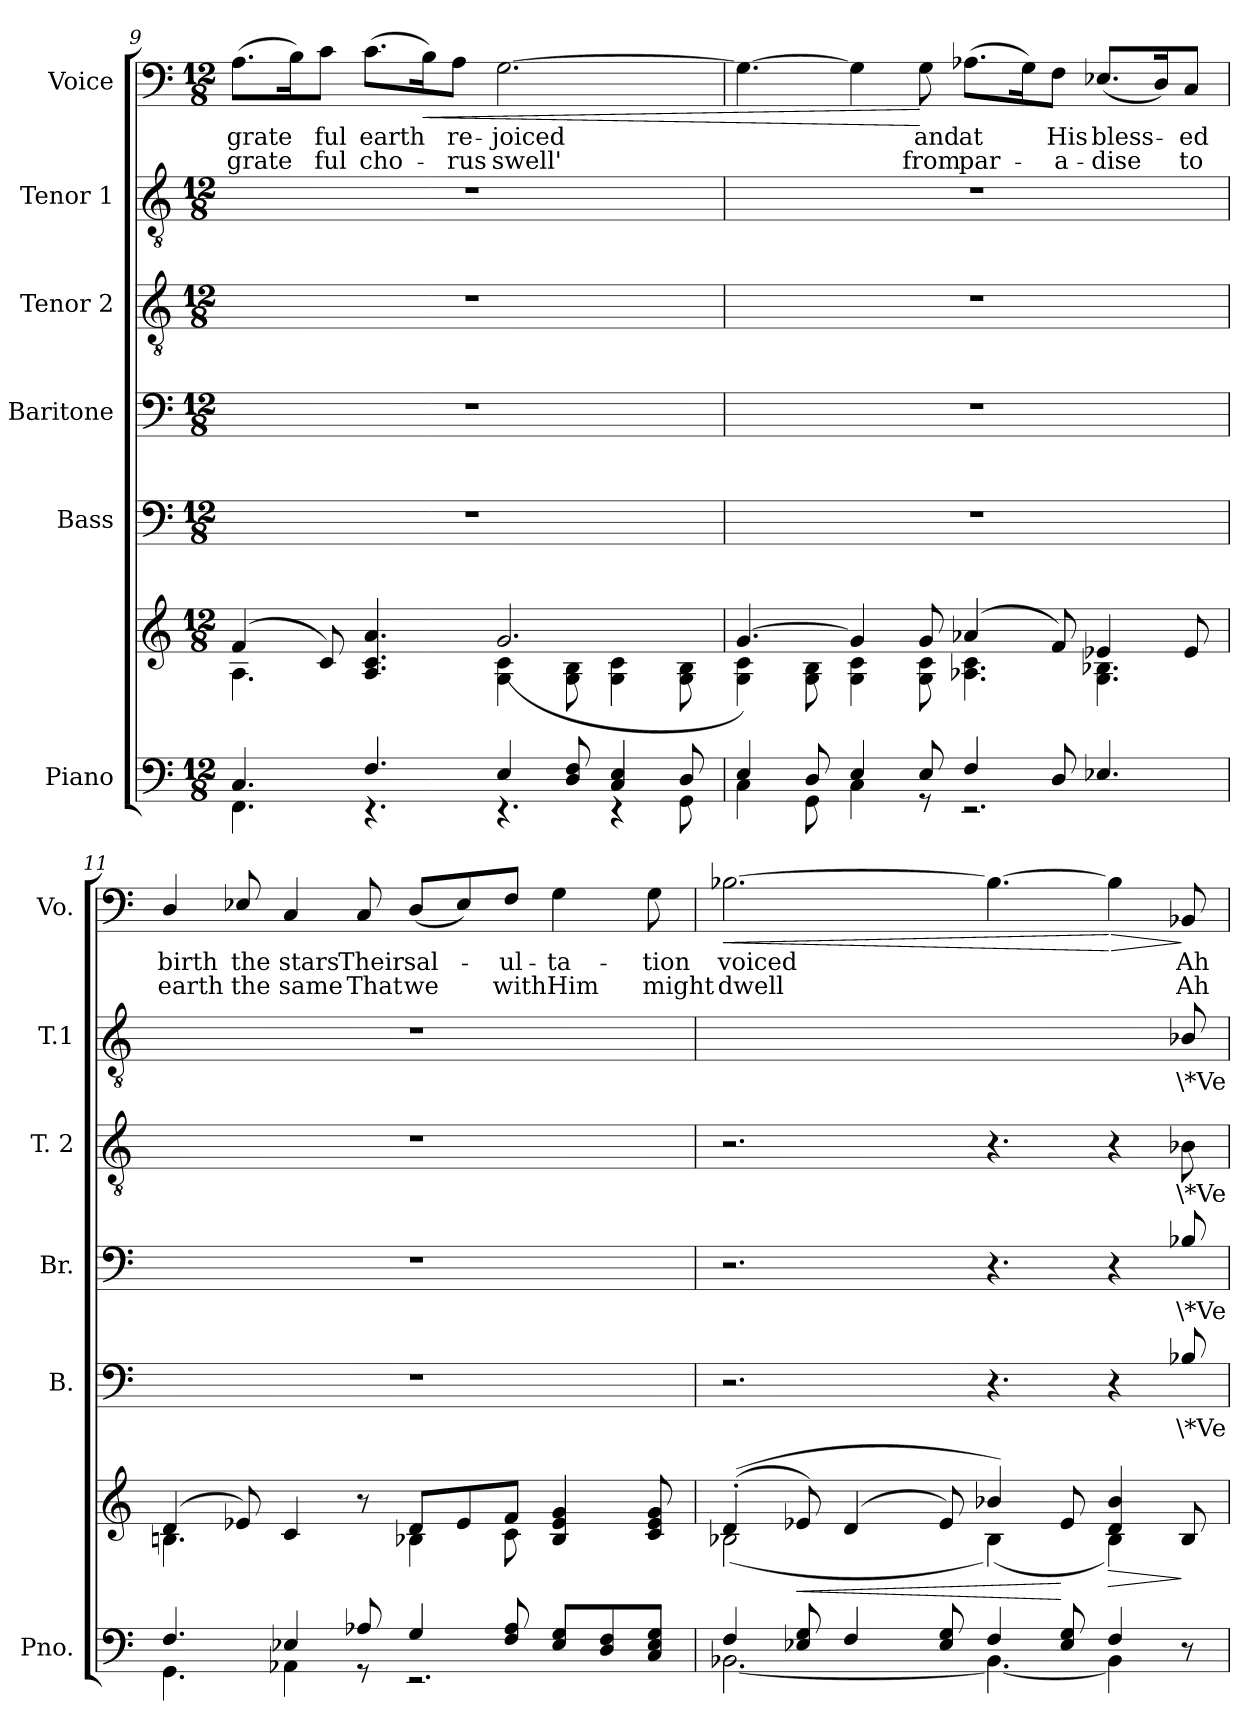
**kern	**kern	**dynam	**kern	**text	**kern	**text	**kern	**text	**kern	**text	**kern	**text	**text	**dynam
*part6	*part6	*part6	*part5	*part5	*part4	*part4	*part3	*part3	*part2	*part2	*part1	*part1	*part1	*part1
*staff7	*staff6	*staff6/7	*staff5	*staff5	*staff4	*staff4	*staff3	*staff3	*staff2	*staff2	*staff1	*staff1	*staff1	*staff1
*I"Piano	*	*	*I"Bass	*	*I"Baritone	*	*I"Tenor 2	*	*I"Tenor 1	*	*I"Voice	*	*	*
*I'Pno.	*	*	*I'B.	*	*I'Br.	*	*I'T. 2	*	*I'T.1	*	*I'Vo.	*	*	*
*clefF4	*clefG2	*	*clefF4	*	*clefF4	*	*clefGv2	*	*clefGv2	*	*clefF4	*	*	*
*k[]	*k[]	*	*k[]	*	*k[]	*	*k[]	*	*k[]	*	*k[]	*	*	*
*M12/8	*M12/8	*	*M12/8	*	*M12/8	*	*M12/8	*	*M12/8	*	*M12/8	*	*	*
=9	=9	=9	=9	=9	=9	=9	=9	=9	=9	=9	=9	=9	=9	=9
*^	*^	*	*	*	*	*	*	*	*	*	*	*	*	*
!	!	!	!	!	!	!	!	!	!	!	!	!	!	!LO:LY:b	!LO:LY:b	!
4.C/	4.FF\	(>4f/	4.A\	.	1.r	.	1.r	.	1.r	.	1.r	.	(>8.A\L	grate	grate	.
.	.	.	.	.	.	.	.	.	.	.	.	.	16B\K)	.	.	.
!	!	!	!	!	!	!	!	!	!	!	!	!	!	!LO:LY:b	!LO:LY:b	!
.	.	8c/)	.	.	.	.	.	.	.	.	.	.	8c\J	ful	ful	.
!	!	!	!	!	!	!	!	!	!	!	!	!	!	!LO:LY:b	!LO:LY:b	!
4.F/	4.r	4.A/ 4.c/ 4.a/	4.ryy	.	.	.	.	.	.	.	.	.	(>8.c\L	earth	cho-	.
!	!	!	!	!	!	!	!	!	!	!	!	!	!	!	!	!LO:HP:b
.	.	.	.	.	.	.	.	.	.	.	.	.	16B\K)	.	.	<
!	!	!	!	!	!	!	!	!	!	!	!	!	!	!LO:LY:b	!LO:LY:b	!
.	.	.	.	.	.	.	.	.	.	.	.	.	8A\J	-re-	-rus	.
!	!	!	!	!	!	!	!	!	!	!	!	!	!	!LO:LY:b	!LO:LY:b	!
4E/	4.r	4G\ 4c\	(>2.g/	.	.	.	.	.	.	.	.	.	[>2.G\	joiced	swell'	.
8D/ 8F/	.	8G\ 8B\	.	.	.	.	.	.	.	.	.	.	.	.	.	.
4C/ 4E/	4r	4G\ 4c\	.	.	.	.	.	.	.	.	.	.	.	.	.	.
8D/	8GG\	8G\ 8B\	.	.	.	.	.	.	.	.	.	.	.	.	.	.
!!LO:LB:g=z
=10	=10	=10	=10	=10	=10	=10	=10	=10	=10	=10	=10	=10	=10	=10	=10	=10
4E/	4C\	[>4.g/)	4G\ 4c\	.	1.r	.	1.r	.	1.r	.	1.r	.	4.G\_	.	.	.
8D/	8GG\	.	8G\ 8B\	.	.	.	.	.	.	.	.	.	.	.	.	.
4E/	4C\	4g/]	4G\ 4c\	.	.	.	.	.	.	.	.	.	4G\]	.	.	.
!	!	!	!	!	!	!	!	!	!	!	!	!	!	!LO:LY:b	!LO:LY:b	!
8E/	8r	8g/	8G\ 8c\	.	.	.	.	.	.	.	.	.	8G\	and	from	[
!	!	!	!	!	!	!	!	!	!	!	!	!	!	!LO:LY:b	!LO:LY:b	!
4F/	2.r	(>4a-X/	4.A-X\ 4.c\	.	.	.	.	.	.	.	.	.	(>8.A-X\L	at	par-	.
.	.	.	.	.	.	.	.	.	.	.	.	.	16G\K)	.	.	.
!	!	!	!	!	!	!	!	!	!	!	!	!	!	!LO:LY:b	!LO:LY:b	!
8D/	.	8f/)	.	.	.	.	.	.	.	.	.	.	8F\J	-His	a-	.
!	!	!	!	!	!	!	!	!	!	!	!	!	!	!LO:LY:b	!LO:LY:b	!
4.E-X/	.	4e-X/	4.G\ 4.B-X\	.	.	.	.	.	.	.	.	.	(<8.E-X/L	-bless-	-dise	.
.	.	.	.	.	.	.	.	.	.	.	.	.	16D/K)	.	.	.
!	!	!	!	!	!	!	!	!	!	!	!	!	!	!LO:LY:b	!LO:LY:b	!
.	.	8e-/	.	.	.	.	.	.	.	.	.	.	8C/J	ed	to	.
=11	=11	=11	=11	=11	=11	=11	=11	=11	=11	=11	=11	=11	=11	=11	=11	=11
!	!	!	!	!	!	!	!	!	!	!	!	!	!	!LO:LY:b	!LO:LY:b	!
4.F/	4.GG\	(>4d/	4.Bn\	.	1.r	.	1.r	.	1.r	.	1.r	.	4D/	birth	earth	.
!	!	!	!	!	!	!	!	!	!	!	!	!	!	!LO:LY:b	!LO:LY:b	!
.	.	8e-X/)	.	.	.	.	.	.	.	.	.	.	8E-X/	the	the	.
!	!	!	!	!	!	!	!	!	!	!	!	!	!	!LO:LY:b	!LO:LY:b	!
4E-X/	4AA-X\	4c/	4.ryy	.	.	.	.	.	.	.	.	.	4C/	stars	same	.
!	!	!	!	!	!	!	!	!	!	!	!	!	!	!LO:LY:b	!LO:LY:b	!
8A-X/	8r	8r	.	.	.	.	.	.	.	.	.	.	8C/	Their	That	.
!	!	!	!	!	!	!	!	!	!	!	!	!	!	!LO:LY:b	!LO:LY:b	!
4G/	2.r	8d/L	4B-X\	.	.	.	.	.	.	.	.	.	(<8D/L	sal-	-we	.
.	.	8e-/	.	.	.	.	.	.	.	.	.	.	8E-/)	.	.	.
!	!	!	!	!	!	!	!	!	!	!	!	!	!	!LO:LY:b	!LO:LY:b	!
8F/ 8A-/	.	8f/J	8c\	.	.	.	.	.	.	.	.	.	8F/J	ul-	-with	.
!	!	!	!	!	!	!	!	!	!	!	!	!	!	!LO:LY:b	!LO:LY:b	!
8E-/ 8G/L	.	4B-/ 4e-/ 4g/	4.ryy	.	.	.	.	.	.	.	.	.	4G\	ta-	-Him	.
8D/ 8F/	.	.	.	.	.	.	.	.	.	.	.	.	.	.	.	.
!	!	!	!	!	!	!	!	!	!	!	!	!	!	!LO:LY:b	!LO:LY:b	!
8C/ 8E-/ 8G/J	.	8c/ 8e-/ 8g/	.	.	.	.	.	.	.	.	.	.	8G\	tion	might	.
!!LO:PB:g=z
=12	=12	=12	=12	=12	=12	=12	=12	=12	=12	=12	=12	=12	=12	=12	=12	=12
!	!	!	!	!	!	!	!	!	!	!	!	!	!	!LO:LY:b	!LO:LY:b	!LO:HP:b
4F/	[<2.BB-X\	(>(>4d'>/	(<2B-X\	.	2.r	.	2.r	.	2.r	.	2.ryy	.	[>2.B-X\	voiced	dwell	<
!	!	!	!	!LO:HP:b	!	!	!	!	!	!	!	!	!	!	!	!
8E-X/ 8G/	.	8e-X/)	.	<	.	.	.	.	.	.	.	.	.	.	.	.
4F/	.	(>4d/	.	.	.	.	.	.	.	.	.	.	.	.	.	.
.	.	.	4ryy	.	.	.	.	.	.	.	.	.	.	.	.	.
8E-/ 8G/	.	8e-/)	.	.	.	.	.	.	.	.	.	.	.	.	.	.
4F/	4.BB-\_	4b-X/)	(<4B-\)	.	4.r	.	4.r	.	4.r	.	4.ryy	.	4.B-\_	.	.	.
8E-/ 8G/	.	8e-/	8ryy	[	.	.	.	.	.	.	.	.	.	.	.	.
!	!	!	!	!LO:HP:b	!	!	!	!	!	!	!	!	!	!	!	!LO:HP:n=1:b
4F/	4BB-\]	4d/ 4b-/	4B-\)	>	4r	.	4r	.	4r	.	4ryy	.	4B-\]	.	.	[ >
!	!	!	!	!	!	!LO:LY:b	!	!LO:LY:b	!	!LO:LY:b	!	!LO:LY:b	!	!LO:LY:b	!LO:LY:b	!
8r	8ryy	8B-/	8ryy	]	8B-X/	\*Ve-	8B-X/	\*Ve-	8B-X\	\*Ve-	8B-X/	\*Ve-	8BB-X/	Ah	Ah	]
*v	*v	*	*	*	*	*	*	*	*	*	*	*	*	*	*	*
*	*v	*v	*	*	*	*	*	*	*	*	*	*	*	*	*
=	=	=	=	=	=	=	=	=	=	=	=	=	=	=
*-	*-	*-	*-	*-	*-	*-	*-	*-	*-	*-	*-	*-	*-	*-
